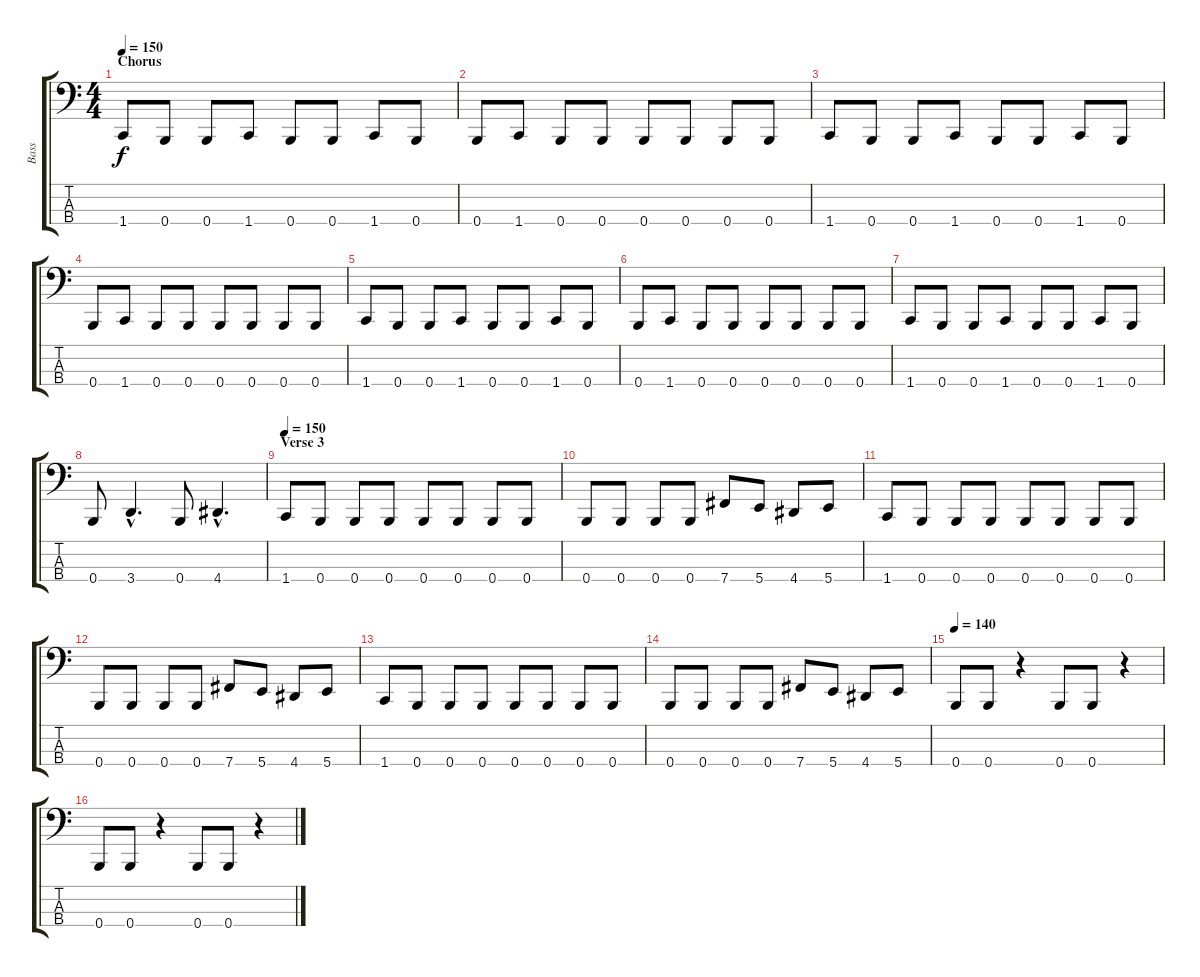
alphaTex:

\track ("Bass" "Bass") {instrument electricbasspick}
\staff {score tabs}
\tuning (E2 B1 Gb1 B0) {hide}
\ts (4 4)
\section ("" "Chorus")
\tempo 150
\clef f4
\ks c
1.4.8{dy f} 0.4.8 0.4.8 1.4.8 0.4.8 0.4.8 1.4.8 0.4.8 |
0.4.8 1.4.8 0.4.8 0.4.8 0.4.8 0.4.8 0.4.8 0.4.8 |
1.4.8 0.4.8 0.4.8 1.4.8 0.4.8 0.4.8 1.4.8 0.4.8 |
0.4.8 1.4.8 0.4.8 0.4.8 0.4.8 0.4.8 0.4.8 0.4.8 |
1.4.8 0.4.8 0.4.8 1.4.8 0.4.8 0.4.8 1.4.8 0.4.8 |
0.4.8 1.4.8 0.4.8 0.4.8 0.4.8 0.4.8 0.4.8 0.4.8 |
1.4.8 0.4.8 0.4.8 1.4.8 0.4.8 0.4.8 1.4.8 0.4.8 |
0.4.8 3.4{hac}.4{d} 0.4.8 4.4{hac}.4{d} |
\section ("" "Verse 3")
\tempo 150
1.4.8 0.4.8 0.4.8 0.4.8 0.4.8 0.4.8 0.4.8 0.4.8 |
0.4.8 0.4.8 0.4.8 0.4.8 7.4.8 5.4.8 4.4.8 5.4.8 |
1.4.8 0.4.8 0.4.8 0.4.8 0.4.8 0.4.8 0.4.8 0.4.8 |
0.4.8 0.4.8 0.4.8 0.4.8 7.4.8 5.4.8 4.4.8 5.4.8 |
1.4.8 0.4.8 0.4.8 0.4.8 0.4.8 0.4.8 0.4.8 0.4.8 |
0.4.8 0.4.8 0.4.8 0.4.8 7.4.8 5.4.8 4.4.8 5.4.8 |
\tempo 130
\tempo 140
0.4.8 0.4.8 r.4 0.4.8 0.4.8 r.4 |
0.4.8 0.4.8 r.4 0.4.8 0.4.8 r.4
